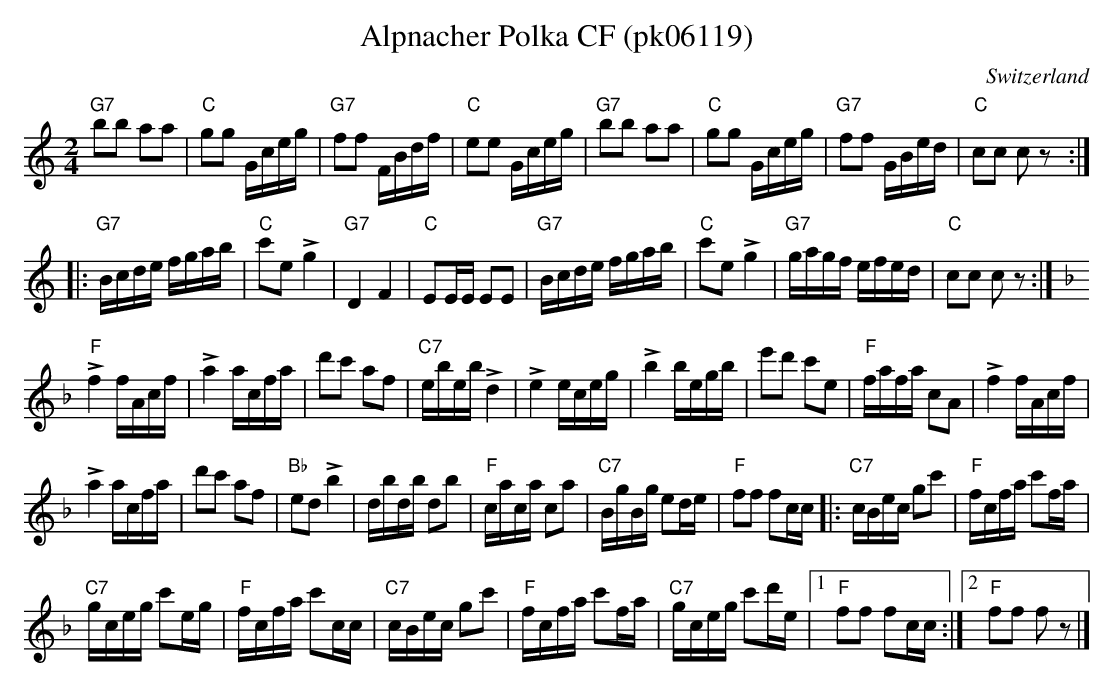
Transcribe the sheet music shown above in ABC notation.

X:1
T: Alpnacher Polka CF (pk06119)
O:Switzerland
M:2/4
L:1/16
K:C %%MIDI gchordon
"G7"b2b2 a2a2 | "C"g2g2 Gceg | "G7"f2f2 FBdf | "C"e2e2 Gceg | "G7"b2b2 a2a2 | "C"g2g2 Gceg | "G7"f2f2 GBed | "C"c2c2 c2z2 ::
"G7"Bcde fgab | "C"c'2e2 +>+g4 | "G7"D4F4 | "C"E2EE E2E2 | "G7"Bcde fgab | "C"c'2e2 +>+g4 | "G7"gagf efed | "C"c2c2 c2z2 :| [K:F]
"F"+>+f4 fAcf | +>+a4 acfa | d'2c'2 a2f2 | "C7"ebeb +>+d4 | +>+e4 eceg | +>+b4 begb | e'2d'2 c'2e2 | "F"fafa c2A2 | +>+f4 fAcf |
+>+a4 acfa | d'2c'2 a2f2 | "Bb"e2d2 +>+b4 | dbdb d2b2 | "F"caca c2a2 | "C7"BgBg e2de | "F"f2f2 f2cc |: "C7"cBec g2c'2 | "F"fcfa c'2fa |
"C7"gceg c'2eg | "F"fcfa c'2cc | "C7"cBec g2c'2 | "F"fcfa c'2fa | "C7"gceg c'2d'e |1 "F"f2f2 f2cc :|2 "F"f2f2 f2z2 |]
